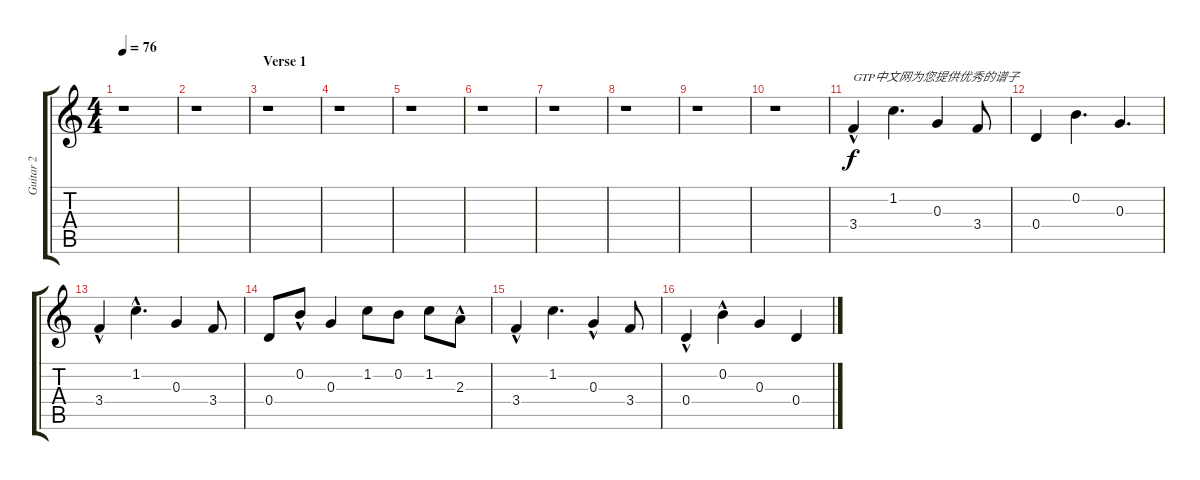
\track ("Guitar 2" "Guitar 2") {instrument distortionguitar}
\staff {score tabs}
\tuning (E4 B3 G3 D3 A2 E2) {hide}
\ts (4 4)
\tempo 76
\clef g2
\ks c
r.1{dy f} |
r.1 |
\section ("" "Verse 1")
r.1 |
r.1 |
r.1 |
r.1 |
r.1 |
r.1 |
r.1 |
r.1 |
3.4{hac}.4{txt "GTP中文网为您提供优秀的谱子"} 1.2.4{d} 0.3.4 3.4.8 |
0.4.4 0.2.4{d} 0.3.4{d} |
3.4{hac}.4 1.2{hac}.4{d} 0.3.4 3.4.8 |
0.4.8 0.2{hac}.8 0.3.4 1.2.8 0.2.8 1.2.8 2.3{hac}.8 |
3.4{hac}.4 1.2.4{d} 0.3{hac}.4 3.4.8 |
0.4{hac}.4 0.2{hac}.4 0.3.4 0.4.4
